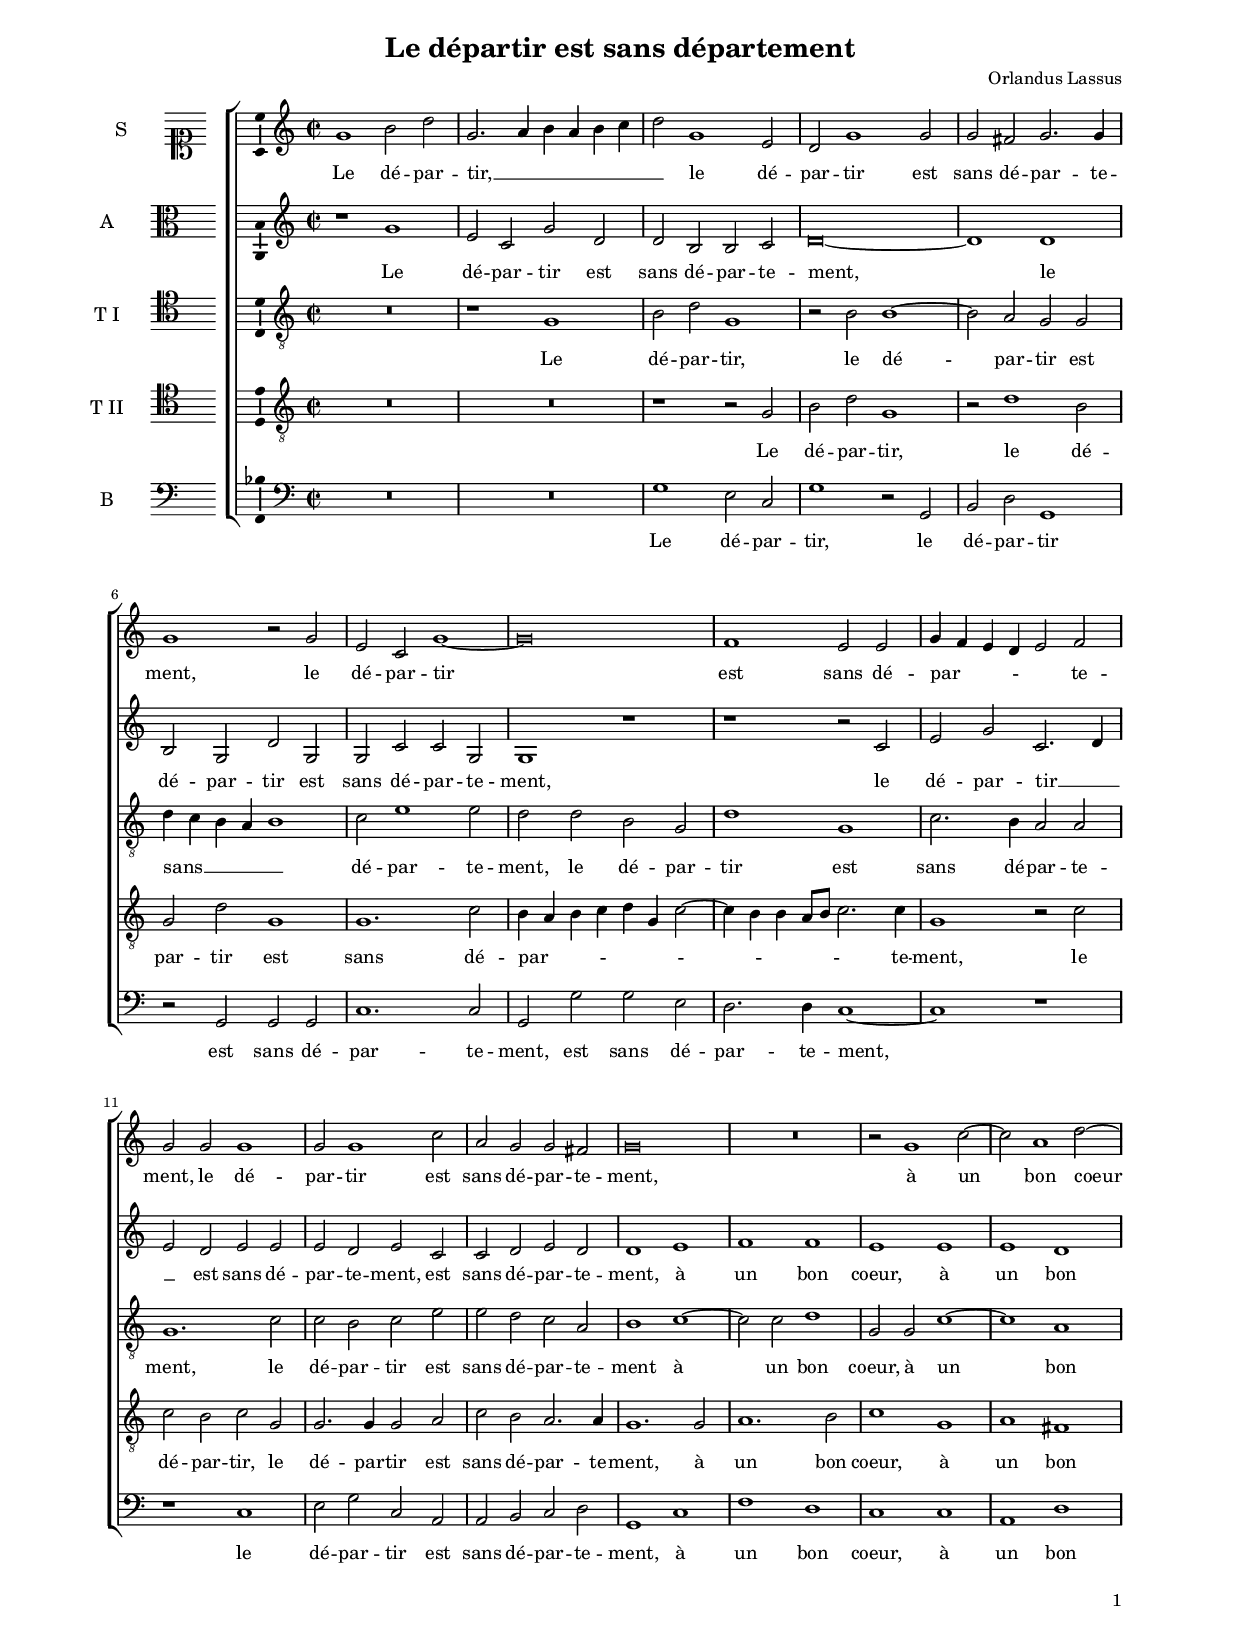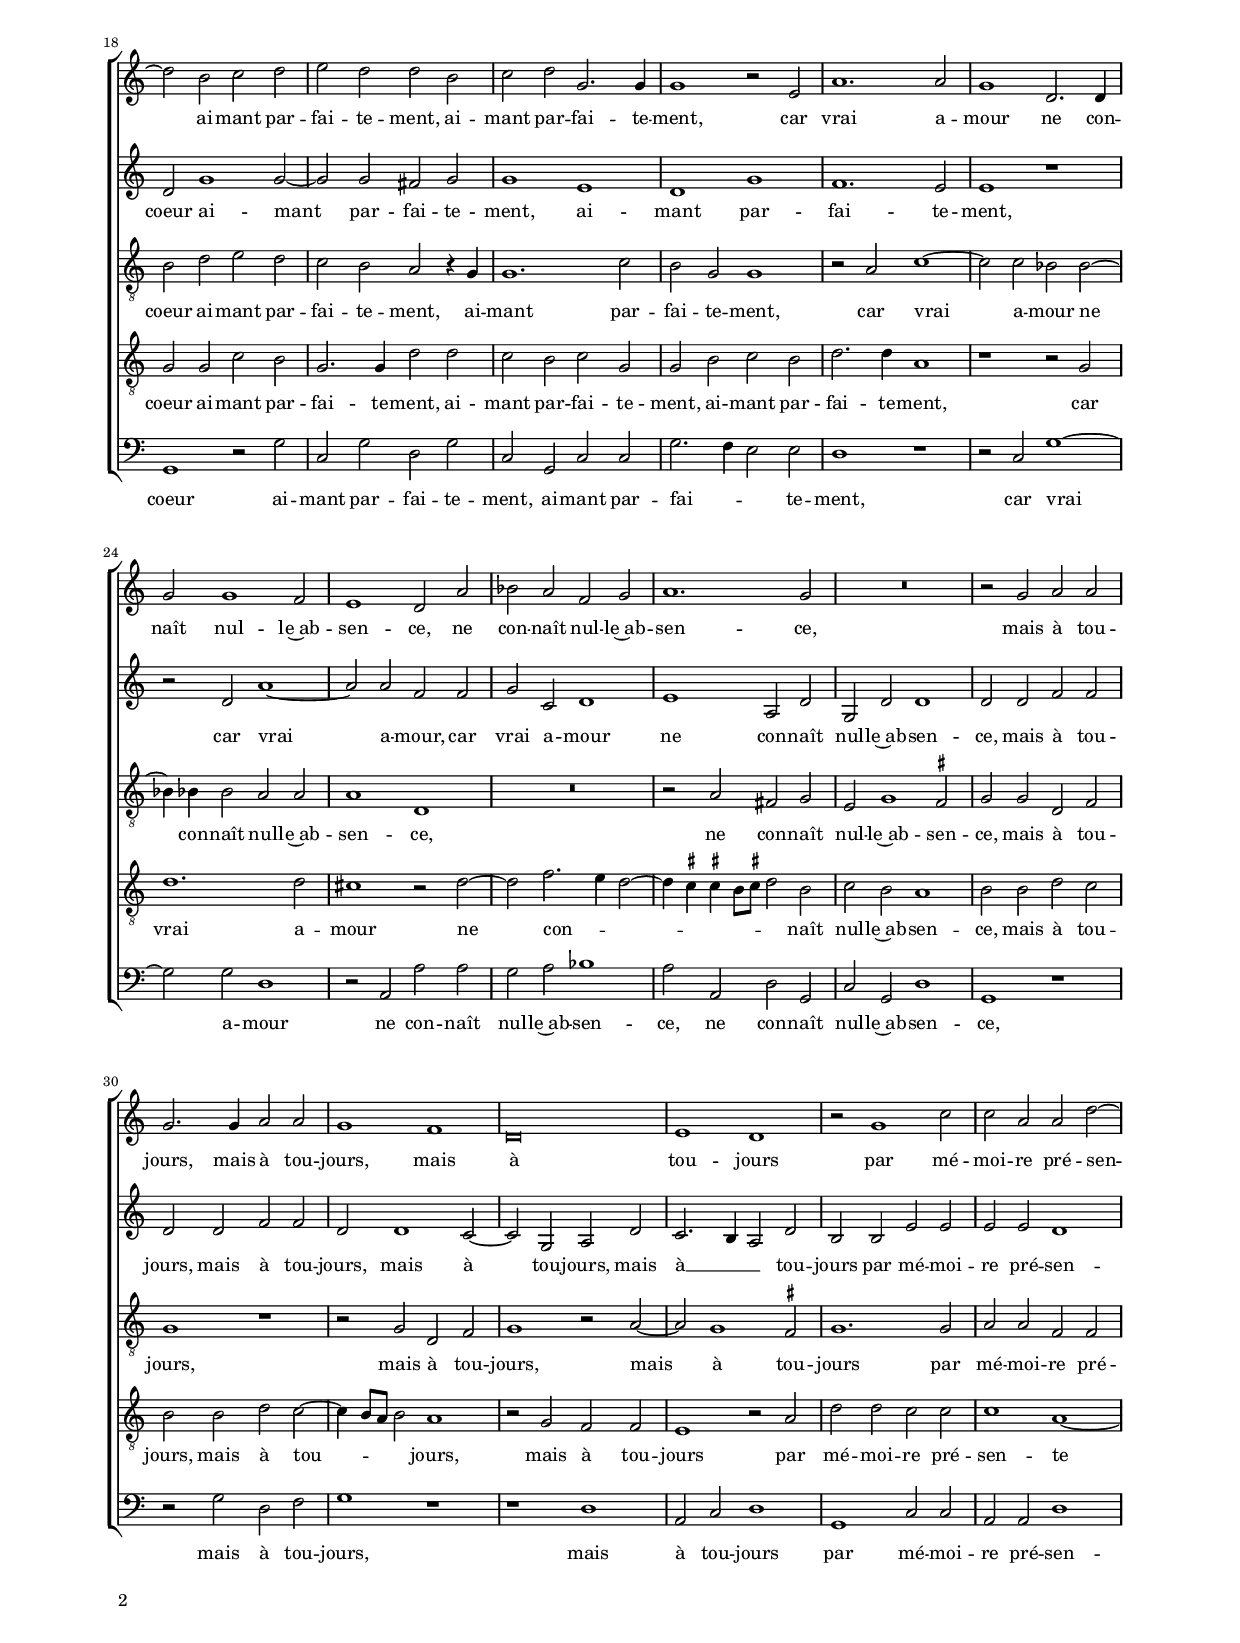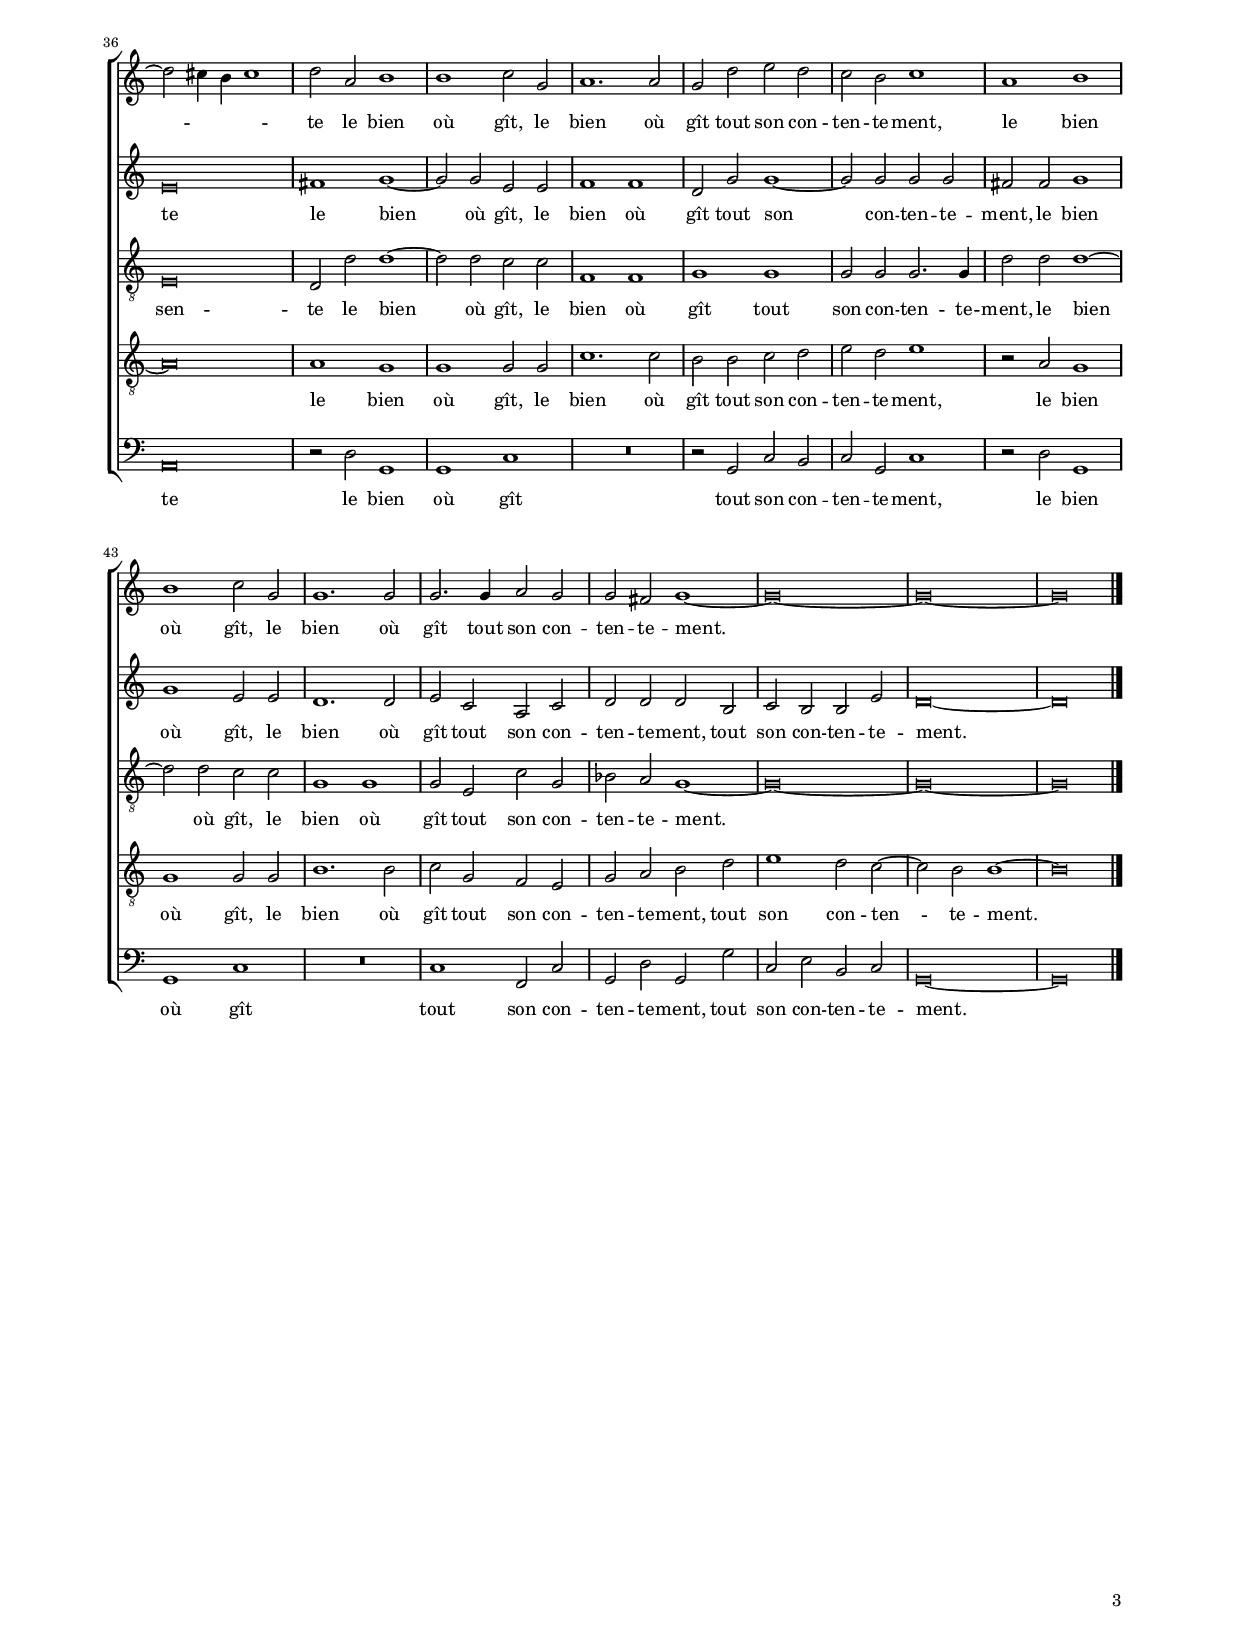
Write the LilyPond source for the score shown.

\header
{
  title="Le départir est sans département"
  composer="Orlandus Lassus"
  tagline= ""
}

\version "2.24.3"
\include "deutsch.ly"
#(set-global-staff-size 15)
% #(set-default-paper-size "letter")
#(ly:set-option 'point-and-click #f)


\paper
	{
	top-margin = 1.8 \cm
	bottom-margin = 1.2 \cm
	left-margin = 2 \cm
	right-margin = 2 \cm
	ragged-bottom = ##f
	ragged-last-bottom = ##t
	print-page-number = ##f
	system-system-spacing = #'((basic-distance . 17) (minimum-distance . 14) (padding . 7) (strechability . 150))
	oddFooterMarkup=\markup   \fill-line { "" \fromproperty #'page:page-number-string }
	evenFooterMarkup=\markup  \fill-line { \fromproperty #'page:page-number-string "" }
	last-bottom-spacing = #'((basic-distance . 12) (minimum-distance . 7) (padding . 4))
%	systems-per-page = 3
%	page-count = 3
%	min-systems-per-page = 3
	markup-system-spacing.basic-distance = #12
%	print-all-headers = ##t
%	print-first-page-number = ##t
%	first-page-number = 1
	}

	
global = {
	\key c \major
	\time 2/2 \set Score.measureLength = #(ly:make-moment 2/1)
	\skip 1*2*49 \bar "|."
	}

	ficta = { \once \set suggestAccidentals = ##t }

	forget = #(define-music-function (music) (ly:music?) #{
		\accidentalStyle forget
		$music
		\accidentalStyle default
		#})


incipitcantus = \markup { \score {
	{
	\set Staff.instrumentName = \markup { \fontsize #1 "S" }
	\key c \major
	\clef soprano
	s4 \bar ""
	}
	\layout  {
	raggedright = ##t
	indent = 1.4 \cm
	line-width = 2.5\cm
	\context { \Staff \remove Time_signature_engraver }
	\override Staff.Clef.Y-extent = #'(0 . 0)
	}} \hspace #1 }

      
incipitaltus = \markup { \score {
	{
	\set Staff.instrumentName = \markup { \fontsize #1 "A" }
	\key c \major
	\clef alto
	s4 \bar ""
	}
	\layout  {
	raggedright = ##t
	indent = 1.4 \cm
	line-width = 2.5\cm
	\context { \Staff \remove Time_signature_engraver }
	\override Staff.Clef.Y-extent = #'(0 . 0)
	}} \hspace #1 }


incipittenor = \markup { \score {
	{
	\set Staff.instrumentName = \markup { \fontsize #1 "T I" }
	\key c \major
	\clef tenor
	s4 \bar ""
	}
	\layout  {
	raggedright = ##t
	indent = 1.4 \cm
	line-width = 2.5\cm
	\context { \Staff \remove Time_signature_engraver }
	\override Staff.Clef.Y-extent = #'(0 . 0)
	}} \hspace #1 }
      
      
incipitquintus = \markup { \score {
	{
	\set Staff.instrumentName = \markup { \fontsize #1 "T II" }
	\key c \major
	\clef tenor
	s4 \bar ""
	}
	\layout  {
	raggedright = ##t
	indent = 1.4 \cm
	line-width = 2.5\cm
	\context { \Staff \remove Time_signature_engraver }
	\override Staff.Clef.Y-extent = #'(0 . 0)
	}} \hspace #1 }
      
      
incipitbassus = \markup { \score {
	{
	\set Staff.instrumentName = \markup { \fontsize #1 "B" }
	\key c \major
	\clef bass
	s4 \bar ""
	}
	\layout  {
	raggedright = ##t
	indent = 1.4 \cm
	line-width = 2.5\cm
	\context { \Staff \remove Time_signature_engraver }
	\override Staff.Clef.Y-extent = #'(0 . 0)
	}} \hspace #1 }


cantus =  \relative c''
	{
	g1 h2 d
	g,2. a4 h a h c
	d2 g,1 e2
	d2 g1 g2
%5
	g2 fis g2. g4 |
	g1 r2 g
	e2 c g'1~
	g\breve
	f1 e2 e
%10
	g4 f e d e2 f |
	g2 g g1
	g2 g1 c2
	a2 g g fis
	g\breve
%15
	R\breve |
	r2 g1 c2~
	c2 a1 d2~
	d2 h c d
	e2 d d h
%20
	c2 d g,2. g4 |
	g1 r2 e
	a1. a2
	g1 d2. d4
	g2 g1 f2
%25
	e1 d2 a' |
	b2 a f g
	a1. g2
	R\breve
	r2 g a a
%30
	g2. g4 a2 a |
	g1 f
	d\breve
	e1 d
	r2 g1 c2
%35
	c a a d~ |
	d2 cis4 h cis1
	d2 a h1
	h1 c2 g
	a1. a2
%40
	g2 d' e d |
	c2 h c1
	a1 h
	h1 c2 g
	g1. g2
%45
	g2. g4 a2 g |
	g2 fis g1~
	g\breve~
	g\breve~
	g\breve |
	}


altus =  \relative c'
	{
	r1 g'
	e2 c g' d
	d2 h h c
	d\breve~
%5
	d1 d |
	h2 g d' g,
	g2 c c g
	g1 r
	r1 r2 c
%10
	e2 g c,2. d4 |
	e2 d e e
	e2 d e c
	c2 d e d
	d1 e
%15
	f1 f |
	e1 e
	e1 d
	d2 g1 g2~
	g2 g fis g
%20
	g1 e |
	d1 g
	f1. e2
	e1 r
	r2 d a'1~
%25
	a2 a f f |
	g2 c, d1
	e1 a,2 d
	g,2 d' d1
	d2 d f f
%30
	d2 d f f |
	d2 d1 c2~
	c2 g a d
	c2. h4 a2 d
	h2 h e e
%35
	e2 e d1 |
	e\breve
	fis1 g~
	g2 g e e
	f1 f
%40
	d2 g g1~ |
	g2 g g g
	fis2 fis g1
	g1 e2 e
	d1. d2
%45
	e2 c a c |
	d2 d d h
	c2 h h e
	d\breve~
	d\breve |
	}


tenor =  \relative c'
	{
	R\breve
	r1 g
	h2 d g,1
	r2 h h1~
%5
	h2 a g g |
	d'4 c h a h1
	c2 e1 e2
	d2 d h g
	d'1 g,
%10
	c2. h4 a2 a |
	g1. c2
	c2 h c e	
	e2 d c a
	h1 c~
%15
	c2 c d1 |
	g,2 g c1~
	c1 a
	h2 d e d
	c2 h a r4 g
%20
	g1. c2 |
	h2 g g1
	r2 a c1~
	c2 c b2 b~
	b4 b b2 a a
%25
	a1 d, |
	R\breve
	r2 a' fis g
	e2 g1 \ficta fis2
	g2 g d f
%30
	g1 r |
	r2 g d f
	g1 r2 a~
	a2 g1 \ficta fis2
	g1. g2
%35
	a2 a f f |
	e\breve
	d2 d' d1~
	d2 d c c
	f,1 f
%40
	g1 g |
	g2 g g2. g4
	d'2 d d1~
	d2 d c c
	g1 g
%45
	g2 e c' g |
	b2 a g1~
	g\breve~
	g\breve~
	g\breve |
	}


quintus  =  \relative c'
	{
	R\breve
	R\breve
	r1 r2 g
	h2 d g,1
%5
	r2 d'1 h2 |
	g2 d' g,1
	g1. c2
	h4 a h c d g, c2~
	c4 h h a8 h c2. c4
%10
	g1 r2 c |
	c2 h c g
	g2. g4 g2 a
	c2 h a2. a4
	g1. g2
%15
	a1. h2 |
	c1 g
	a1 fis
	g2 g c h
	g2. g4 d'2 d
%20
	c2 h c g |
	g2 h c h
	d2. d4 a1
	r1 r2 g
	d'1. d2
%25
	cis1 r2 d~ |
	d2 f2. e4 d2~
	d4 \ficta cis \ficta cis! h8 \ficta cis! d2 h
	c2 h a1
	h2 h d c
%30
	h2 h d c~ |
	c4 h8 a h2 a1
	r2 g f f
	e1 r2 a
	d2 d c c
%35
	c1 a~ |
	a\breve
	a1 g
	g1 g2 g
	c1. c2
%40
	h2 h c d |
	e2 d e1
	r2 a, g1
	g1 g2 g
	h1. h2
%45
	c2 g f e |
	g2 a h d
	e1 d2 c~
	c2 h h1~
	h\breve |
	}


bassus  =  \relative c
	{
	R\breve
	R\breve
	g'1 e2 c
	g'1 r2 g,
%5
	h2 d g,1 |
	r2 g g g
	c1. c2
	g2 g' g e
	d2. d4 c1~
%10
	c1 r |
	r1 c
	e2 g c, a
	a2 h c d
	g,1 c
%15
	f1 d |
	c1 c
	a1 d
	g,1 r2 g'
	c,2 g' d g
%20
	c,2 g c c |
	g'2. f4 e2 e
	d1 r
	r2 c g'1~
	g2 g d1
%25
	r2 a a' a |
	g2 a b1
	a2 a, d g,
	c2 g d'1
	g,1 r
%30
	r2 g' d f |
	g1 r
	r1 d
	a2 c d1
	g,1 c2 c
%35
	a2 a d1 |
	a\breve
	r2 d g,1
	g1 c
	R\breve
%40
	r2 g c h |
	c2 g c1
	r2 d g,1
	g1 c
	R\breve
%45
	c1 f,2 c' |
	g2 d' g, g'
	c,2 e h c
	g\breve~
	g\breve |
	}


lyricscantus = \lyricmode {
	Le dé -- par -- tir, __ _ _ _ _ _ _
	le dé -- par -- tir
	est sans dé -- par -- te -- ment,
	le dé -- par -- tir
	est sans dé -- par -- _ _ _ _ te -- ment,
	le dé -- par -- tir
	est sans dé -- par -- te -- ment,
	à un bon coeur
	ai -- mant par -- fai -- te -- ment,
	ai -- mant par -- fai -- te -- ment,
	car vrai a -- mour ne con -- naît nul -- le~ab -- sen -- ce,
	ne con -- naît nul -- le~ab -- sen -- ce,
	mais à tou -- jours,
	mais à tou -- jours,
	mais à tou -- jours
	par mé -- moi -- re pré -- sen -- _ _ _ te
	le bien où gît,
	le bien où gît tout son con -- ten -- te -- ment,
	le bien où gît,
	le bien où gît tout son con -- ten -- te -- ment.
	}


lyricsaltus = \lyricmode {
	Le dé -- par -- tir
	est sans dé -- par -- te -- ment,
	le dé -- par -- tir
	est sans dé -- par -- te -- ment,
	le dé -- par -- tir __ _ _
	est sans dé -- par -- te -- ment,
	est sans dé -- par -- te -- ment,
	à un bon coeur,
	à un bon coeur
	ai -- mant par -- fai -- te -- ment,
	ai -- mant par -- fai -- te -- ment,
	car vrai a -- mour,
	car vrai a -- mour ne con -- naît nul -- le~ab -- sen -- ce,
	mais à tou -- jours,
	mais à tou -- jours,
	mais à tou -- jours,
	mais à __ _ _ tou -- jours
	par mé -- moi -- re pré -- sen -- te
	le bien où gît,
	le bien où gît tout son con -- ten -- te -- ment,
	le bien où gît,
	le bien où gît tout son con -- ten -- te -- ment,
	tout son con -- ten -- te -- ment.
	}


lyricstenor = \lyricmode {
	Le dé -- par -- tir,
	le dé -- par -- tir
	est sans __ _ _ _ _ dé -- par -- te -- ment,
	le dé -- par -- tir
	est sans dé -- par -- te -- ment,
	le dé -- par -- tir
	est sans dé -- par -- te -- ment
	à un bon coeur,
	à un bon coeur
	ai -- mant par -- fai -- te -- ment,
	ai -- mant par -- fai -- te -- ment,
	car vrai a -- mour ne con -- naît nul -- le~ab -- sen -- ce,
	ne con -- naît nul -- le~ab -- sen -- ce,
	mais à tou -- jours,
	mais à tou -- jours,
	mais à tou -- jours
	par mé -- moi -- re pré -- sen -- te
	le bien où gît,
	le bien où gît tout son con -- ten -- te -- ment,
	le bien où gît,
	le bien où gît tout son con -- ten -- te -- ment.
	}


lyricsquintus = \lyricmode {
	Le dé -- par -- tir,
	le dé -- par -- tir
	est sans dé -- par -- _ _ _ _ _ _ _ _ _ _ _ te -- ment,
	le dé -- par -- tir,
	le dé -- par -- tir
	est sans dé -- par -- te -- ment,
	à un bon coeur,
	à un bon coeur
	ai -- mant par -- fai -- te -- ment,
	ai -- mant par -- fai -- te -- ment,
	ai -- mant par -- fai -- te -- ment,
	car vrai a -- mour ne con -- _ _ _ _ _ _ _ naît nul -- le~ab -- sen -- ce,
	mais à tou -- jours,
	mais à tou -- _ _ _ jours,
	mais à tou -- jours
	par mé -- moi -- re pré -- sen -- te
	le bien où gît,
	le bien où gît tout son con -- ten -- te -- ment,
	le bien où gît,
	le bien où gît tout son con -- ten -- te -- ment,
	tout son con -- ten -- te -- ment.
	
	}


lyricsbassus = \lyricmode {
	Le dé -- par -- tir,
	le dé -- par -- tir
	est sans dé -- par -- te -- ment,
	est sans dé -- par -- te -- ment,
	le dé -- par -- tir
	est sans dé -- par -- te -- ment,
	à un bon coeur,
	à un bon coeur
	ai -- mant par -- fai -- te -- ment,
	ai -- mant par -- fai -- _ _ te -- ment,
	car vrai a -- mour ne con -- naît nul -- le~ab -- sen -- ce,
	ne con -- naît nul -- le~ab -- sen -- ce,
	mais à tou -- jours,
	mais à tou -- jours
	par mé -- moi -- re pré -- sen -- te
	le bien où gît tout son con -- ten -- te -- ment,
	le bien où gît tout son con -- ten -- te -- ment,
	tout son con -- ten -- te -- ment.
	}


\score
{  
	\transpose c c {
	\new ChoirStaff \with { \override StaffGrouper.staff-staff-spacing.basic-distance = #12 }
	<<

	\new Staff << \global
	\new Voice="v1" {
		\set Staff.instrumentName=\incipitcantus
%		\set Staff.instrumentName= "S"
		\set Staff.midiInstrument = "reed organ"
		\clef violin
		\cantus }
	\new Lyrics \lyricsto "v1" {\lyricscantus }
	>>


	\new Staff << \global
	\new Voice="v2" {
		\set Staff.instrumentName=\incipitaltus
%		\set Staff.instrumentName= "A"
		\set Staff.midiInstrument = "reed organ"
		\clef violin % "G_8"
		\altus}
	\new Lyrics \lyricsto "v2" {\lyricsaltus }
	>>


	\new Staff << \global
	\new Voice="v3" {
		\set Staff.instrumentName=\incipittenor
%		\set Staff.instrumentName= "T"
		\set Staff.midiInstrument = "reed organ"
		\clef "G_8"
		\tenor }
	\new Lyrics \lyricsto "v3" {\lyricstenor }
	>>


	\new Staff << \global
	\new Voice="v5" {
		\set Staff.instrumentName=\incipitquintus
%		\set Staff.instrumentName= "Q"
		\set Staff.midiInstrument = "reed organ"
		\clef "G_8"
		\quintus}
	\new Lyrics \lyricsto "v5" {\lyricsquintus }
	>>


	\new Staff << \global
	\new Voice="v4" {
		\set Staff.instrumentName=\incipitbassus
%		\set Staff.instrumentName= "B"
		\set Staff.midiInstrument = "reed organ"
		\clef bass 
		\bassus }
	\new Lyrics \lyricsto "v4" {\lyricsbassus}
	>>

	>>
	} % transpose

	\layout
	{
	indent = 2\cm
	\context { \Lyrics \override VerticalAxisGroup.nonstaff-relatedstaff-spacing.padding = #1.4 }
%	\context { \Lyrics \override LyricText.font-size = #1 }
	\context { \Staff \consists Ambitus_engraver }
	\context { \Score \override BarNumber.padding = #2 }
	\context { \Voice \override NoteHead.style = #'baroque }
	}

\midi
	{
	\tempo 2 = 90
	}

}


% EOF
